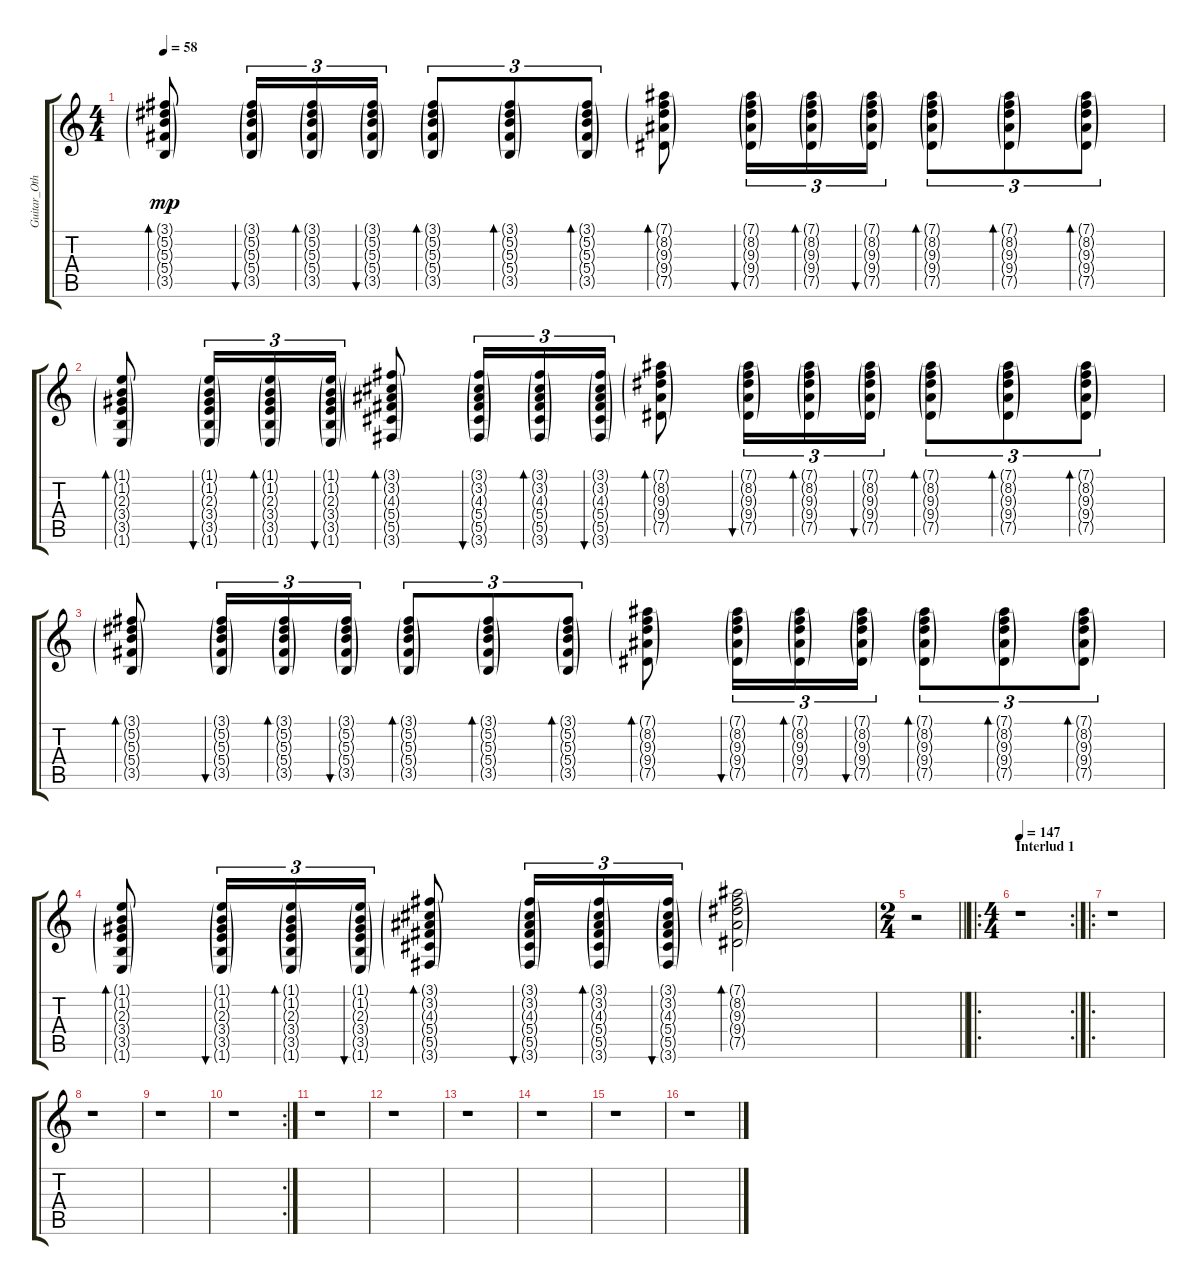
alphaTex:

\track ("Guitar_Others" "Guitar_Oth") {instrument acousticguitarsteel}
\staff {score tabs}
\tuning (Eb4 Bb3 Gb3 Db3 Ab2 Eb2) {hide}
\ts (4 4)
\tempo 58
\clef g2
\ks c
(3.1{g} 5.2{g} 5.3{g} 5.4{g} 3.5{g}).8{bd 120 dy mp} (3.1{g} 5.2{g} 5.3{g} 5.4{g} 3.5{g}).16{tu (3 2) bu 30} (3.1{g} 5.2{g} 5.3{g} 5.4{g} 3.5{g}).16{tu (3 2) bd 30} (3.1{g} 5.2{g} 5.3{g} 5.4{g} 3.5{g}).16{tu (3 2) bu 30} (3.1{g} 5.2{g} 5.3{g} 5.4{g} 3.5{g}).8{tu (3 2) bd 30} (3.1{g} 5.2{g} 5.3{g} 5.4{g} 3.5{g}).8{tu (3 2) bd 30} (3.1{g} 5.2{g} 5.3{g} 5.4{g} 3.5{g}).8{tu (3 2) bd 30} (7.1{g} 8.2{g} 9.3{g} 9.4{g} 7.5{g}).8{bd 120} (7.1{g} 8.2{g} 9.3{g} 9.4{g} 7.5{g}).16{tu (3 2) bu 30} (7.1{g} 8.2{g} 9.3{g} 9.4{g} 7.5{g}).16{tu (3 2) bd 30} (7.1{g} 8.2{g} 9.3{g} 9.4{g} 7.5{g}).16{tu (3 2) bu 30} (7.1{g} 8.2{g} 9.3{g} 9.4{g} 7.5{g}).8{tu (3 2) bd 30} (7.1{g} 8.2{g} 9.3{g} 9.4{g} 7.5{g}).8{tu (3 2) bd 30} (7.1{g} 8.2{g} 9.3{g} 9.4{g} 7.5{g}).8{tu (3 2) bd 30} |
(1.1{g} 1.2{g} 2.3{g} 3.4{g} 3.5{g} 1.6{g}).8{bd 120} (1.1{g} 1.2{g} 2.3{g} 3.4{g} 3.5{g} 1.6{g}).16{tu (3 2) bu 30} (1.1{g} 1.2{g} 2.3{g} 3.4{g} 3.5{g} 1.6{g}).16{tu (3 2) bd 30} (1.1{g} 1.2{g} 2.3{g} 3.4{g} 3.5{g} 1.6{g}).16{tu (3 2) bu 30} (3.1{g} 3.2{g} 4.3{g} 5.4{g} 5.5{g} 3.6{g}).8{bd 120} (3.1{g} 3.2{g} 4.3{g} 5.4{g} 5.5{g} 3.6{g}).16{tu (3 2) bu 30} (3.1{g} 3.2{g} 4.3{g} 5.4{g} 5.5{g} 3.6{g}).16{tu (3 2) bd 30} (3.1{g} 3.2{g} 4.3{g} 5.4{g} 5.5{g} 3.6{g}).16{tu (3 2) bu 30} (7.1{g} 8.2{g} 9.3{g} 9.4{g} 7.5{g}).8{bd 120} (7.1{g} 8.2{g} 9.3{g} 9.4{g} 7.5{g}).16{tu (3 2) bu 30} (7.1{g} 8.2{g} 9.3{g} 9.4{g} 7.5{g}).16{tu (3 2) bd 30} (7.1{g} 8.2{g} 9.3{g} 9.4{g} 7.5{g}).16{tu (3 2) bu 30} (7.1{g} 8.2{g} 9.3{g} 9.4{g} 7.5{g}).8{tu (3 2) bd 30} (7.1{g} 8.2{g} 9.3{g} 9.4{g} 7.5{g}).8{tu (3 2) bd 30} (7.1{g} 8.2{g} 9.3{g} 9.4{g} 7.5{g}).8{tu (3 2) bd 30} |
(3.1{g} 5.2{g} 5.3{g} 5.4{g} 3.5{g}).8{bd 120} (3.1{g} 5.2{g} 5.3{g} 5.4{g} 3.5{g}).16{tu (3 2) bu 30} (3.1{g} 5.2{g} 5.3{g} 5.4{g} 3.5{g}).16{tu (3 2) bd 30} (3.1{g} 5.2{g} 5.3{g} 5.4{g} 3.5{g}).16{tu (3 2) bu 30} (3.1{g} 5.2{g} 5.3{g} 5.4{g} 3.5{g}).8{tu (3 2) bd 30} (3.1{g} 5.2{g} 5.3{g} 5.4{g} 3.5{g}).8{tu (3 2) bd 30} (3.1{g} 5.2{g} 5.3{g} 5.4{g} 3.5{g}).8{tu (3 2) bd 30} (7.1{g} 8.2{g} 9.3{g} 9.4{g} 7.5{g}).8{bd 120} (7.1{g} 8.2{g} 9.3{g} 9.4{g} 7.5{g}).16{tu (3 2) bu 30} (7.1{g} 8.2{g} 9.3{g} 9.4{g} 7.5{g}).16{tu (3 2) bd 30} (7.1{g} 8.2{g} 9.3{g} 9.4{g} 7.5{g}).16{tu (3 2) bu 30} (7.1{g} 8.2{g} 9.3{g} 9.4{g} 7.5{g}).8{tu (3 2) bd 30} (7.1{g} 8.2{g} 9.3{g} 9.4{g} 7.5{g}).8{tu (3 2) bd 30} (7.1{g} 8.2{g} 9.3{g} 9.4{g} 7.5{g}).8{tu (3 2) bd 30} |
(1.1{g} 1.2{g} 2.3{g} 3.4{g} 3.5{g} 1.6{g}).8{bd 120} (1.1{g} 1.2{g} 2.3{g} 3.4{g} 3.5{g} 1.6{g}).16{tu (3 2) bu 120} (1.1{g} 1.2{g} 2.3{g} 3.4{g} 3.5{g} 1.6{g}).16{tu (3 2) bd 120} (1.1{g} 1.2{g} 2.3{g} 3.4{g} 3.5{g} 1.6{g}).16{tu (3 2) bu 120} (3.1{g} 3.2{g} 4.3{g} 5.4{g} 5.5{g} 3.6{g}).8{bd 120} (3.1{g} 3.2{g} 4.3{g} 5.4{g} 5.5{g} 3.6{g}).16{tu (3 2) bu 120} (3.1{g} 3.2{g} 4.3{g} 5.4{g} 5.5{g} 3.6{g}).16{tu (3 2) bd 120} (3.1{g} 3.2{g} 4.3{g} 5.4{g} 5.5{g} 3.6{g}).16{tu (3 2) bu 120} (7.1{g} 8.2{g} 9.3{g} 9.4{g} 7.5{g}).2{bd 120} |
\ts (2 4)
\barLineRight lightlight
r.2 |
\ro
\rc 2
\ts (4 4)
\section ("" "Interlud 1")
\tempo 147
r.1 |
\ro
r.1 |
r.1 |
r.1 |
\rc 2
r.1 |
r.1 |
r.1 |
r.1 |
r.1 |
r.1 |
r.1
